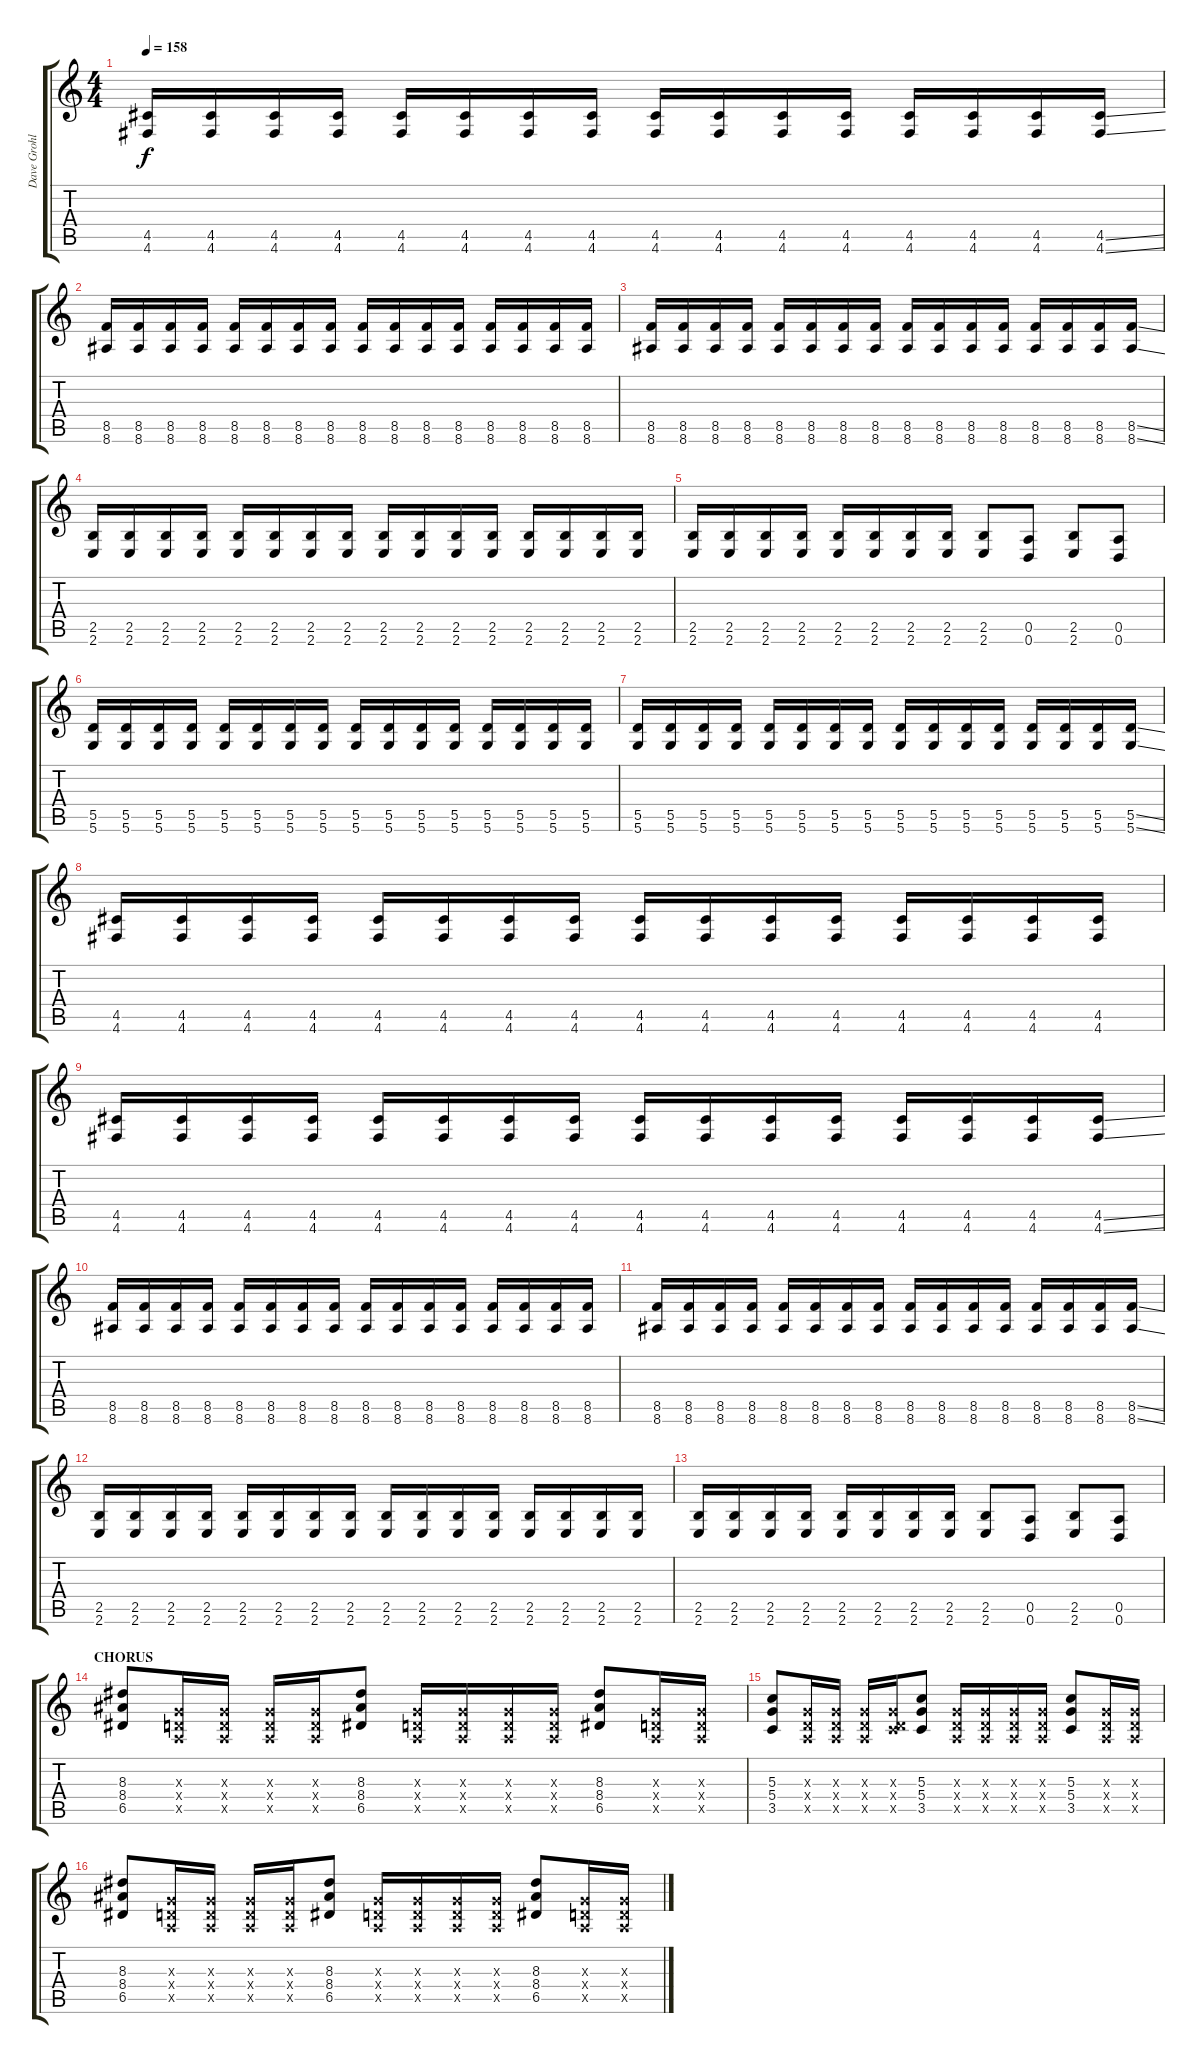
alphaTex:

\track ("Dave Grohl (Guitar)" "Dave Grohl") {instrument distortionguitar}
\staff {score tabs}
\tuning (E4 B3 G3 D3 A2 D2) {hide}
\ts (4 4)
\tempo 158
\clef g2
\ks c
(4.5 4.6).16{dy f} (4.5 4.6).16 (4.5 4.6).16 (4.5 4.6).16 (4.5 4.6).16 (4.5 4.6).16 (4.5 4.6).16 (4.5 4.6).16 (4.5 4.6).16 (4.5 4.6).16 (4.5 4.6).16 (4.5 4.6).16 (4.5 4.6).16 (4.5 4.6).16 (4.5 4.6).16 (4.5{ss} 4.6{ss}).16 |
(8.5 8.6).16 (8.5 8.6).16 (8.5 8.6).16 (8.5 8.6).16 (8.5 8.6).16 (8.5 8.6).16 (8.5 8.6).16 (8.5 8.6).16 (8.5 8.6).16 (8.5 8.6).16 (8.5 8.6).16 (8.5 8.6).16 (8.5 8.6).16 (8.5 8.6).16 (8.5 8.6).16 (8.5 8.6).16 |
(8.5 8.6).16 (8.5 8.6).16 (8.5 8.6).16 (8.5 8.6).16 (8.5 8.6).16 (8.5 8.6).16 (8.5 8.6).16 (8.5 8.6).16 (8.5 8.6).16 (8.5 8.6).16 (8.5 8.6).16 (8.5 8.6).16 (8.5 8.6).16 (8.5 8.6).16 (8.5 8.6).16 (8.5{ss} 8.6{ss}).16 |
(2.5 2.6).16 (2.5 2.6).16 (2.5 2.6).16 (2.5 2.6).16 (2.5 2.6).16 (2.5 2.6).16 (2.5 2.6).16 (2.5 2.6).16 (2.5 2.6).16 (2.5 2.6).16 (2.5 2.6).16 (2.5 2.6).16 (2.5 2.6).16 (2.5 2.6).16 (2.5 2.6).16 (2.5 2.6).16 |
(2.5 2.6).16 (2.5 2.6).16 (2.5 2.6).16 (2.5 2.6).16 (2.5 2.6).16 (2.5 2.6).16 (2.5 2.6).16 (2.5 2.6).16 (2.5 2.6).8 (0.5 0.6).8 (2.5 2.6).8 (0.5 0.6).8 |
(5.5 5.6).16 (5.5 5.6).16 (5.5 5.6).16 (5.5 5.6).16 (5.5 5.6).16 (5.5 5.6).16 (5.5 5.6).16 (5.5 5.6).16 (5.5 5.6).16 (5.5 5.6).16 (5.5 5.6).16 (5.5 5.6).16 (5.5 5.6).16 (5.5 5.6).16 (5.5 5.6).16 (5.5 5.6).16 |
(5.5 5.6).16 (5.5 5.6).16 (5.5 5.6).16 (5.5 5.6).16 (5.5 5.6).16 (5.5 5.6).16 (5.5 5.6).16 (5.5 5.6).16 (5.5 5.6).16 (5.5 5.6).16 (5.5 5.6).16 (5.5 5.6).16 (5.5 5.6).16 (5.5 5.6).16 (5.5 5.6).16 (5.5{ss} 5.6{ss}).16 |
(4.5 4.6).16 (4.5 4.6).16 (4.5 4.6).16 (4.5 4.6).16 (4.5 4.6).16 (4.5 4.6).16 (4.5 4.6).16 (4.5 4.6).16 (4.5 4.6).16 (4.5 4.6).16 (4.5 4.6).16 (4.5 4.6).16 (4.5 4.6).16 (4.5 4.6).16 (4.5 4.6).16 (4.5 4.6).16 |
(4.5 4.6).16 (4.5 4.6).16 (4.5 4.6).16 (4.5 4.6).16 (4.5 4.6).16 (4.5 4.6).16 (4.5 4.6).16 (4.5 4.6).16 (4.5 4.6).16 (4.5 4.6).16 (4.5 4.6).16 (4.5 4.6).16 (4.5 4.6).16 (4.5 4.6).16 (4.5 4.6).16 (4.5{ss} 4.6{ss}).16 |
(8.5 8.6).16 (8.5 8.6).16 (8.5 8.6).16 (8.5 8.6).16 (8.5 8.6).16 (8.5 8.6).16 (8.5 8.6).16 (8.5 8.6).16 (8.5 8.6).16 (8.5 8.6).16 (8.5 8.6).16 (8.5 8.6).16 (8.5 8.6).16 (8.5 8.6).16 (8.5 8.6).16 (8.5 8.6).16 |
(8.5 8.6).16 (8.5 8.6).16 (8.5 8.6).16 (8.5 8.6).16 (8.5 8.6).16 (8.5 8.6).16 (8.5 8.6).16 (8.5 8.6).16 (8.5 8.6).16 (8.5 8.6).16 (8.5 8.6).16 (8.5 8.6).16 (8.5 8.6).16 (8.5 8.6).16 (8.5 8.6).16 (8.5{ss} 8.6{ss}).16 |
(2.5 2.6).16 (2.5 2.6).16 (2.5 2.6).16 (2.5 2.6).16 (2.5 2.6).16 (2.5 2.6).16 (2.5 2.6).16 (2.5 2.6).16 (2.5 2.6).16 (2.5 2.6).16 (2.5 2.6).16 (2.5 2.6).16 (2.5 2.6).16 (2.5 2.6).16 (2.5 2.6).16 (2.5 2.6).16 |
(2.5 2.6).16 (2.5 2.6).16 (2.5 2.6).16 (2.5 2.6).16 (2.5 2.6).16 (2.5 2.6).16 (2.5 2.6).16 (2.5 2.6).16 (2.5 2.6).8 (0.5 0.6).8 (2.5 2.6).8 (0.5 0.6).8 |
\section ("" "CHORUS")
(8.3 8.4 6.5).8 (0.3{x} 0.4{x} 0.5{x}).16 (0.3{x} 0.4{x} 0.5{x}).16 (0.3{x} 0.4{x} 0.5{x}).16 (0.3{x} 0.4{x} 0.5{x}).16 (8.3 8.4 6.5).8 (0.3{x} 0.4{x} 0.5{x}).16 (0.3{x} 0.4{x} 0.5{x}).16 (0.3{x} 0.4{x} 0.5{x}).16 (0.3{x} 0.4{x} 0.5{x}).16 (8.3 8.4 6.5).8 (0.3{x} 0.4{x} 0.5{x}).16 (0.3{x} 0.4{x} 0.5{x}).16 |
(5.3 5.4 3.5).8 (0.3{x} 0.4{x} 0.5{x}).16 (0.3{x} 0.4{x} 0.5{x}).16 (0.3{x} 0.4{x} 0.5{x}).16 (0.3{x} 0.4{x} 3.5{x}).16 (5.3 5.4 3.5).8 (0.3{x} 0.4{x} 0.5{x}).16 (0.3{x} 0.4{x} 0.5{x}).16 (0.3{x} 0.4{x} 0.5{x}).16 (0.3{x} 0.4{x} 0.5{x}).16 (5.3 5.4 3.5).8 (0.3{x} 0.4{x} 0.5{x}).16 (0.3{x} 0.4{x} 0.5{x}).16 |
(8.3 8.4 6.5).8 (0.3{x} 0.4{x} 0.5{x}).16 (0.3{x} 0.4{x} 0.5{x}).16 (0.3{x} 0.4{x} 0.5{x}).16 (0.3{x} 0.4{x} 0.5{x}).16 (8.3 8.4 6.5).8 (0.3{x} 0.4{x} 0.5{x}).16 (0.3{x} 0.4{x} 0.5{x}).16 (0.3{x} 0.4{x} 0.5{x}).16 (0.3{x} 0.4{x} 0.5{x}).16 (8.3 8.4 6.5).8 (0.3{x} 0.4{x} 0.5{x}).16 (0.3{x} 0.4{x} 0.5{x}).16
